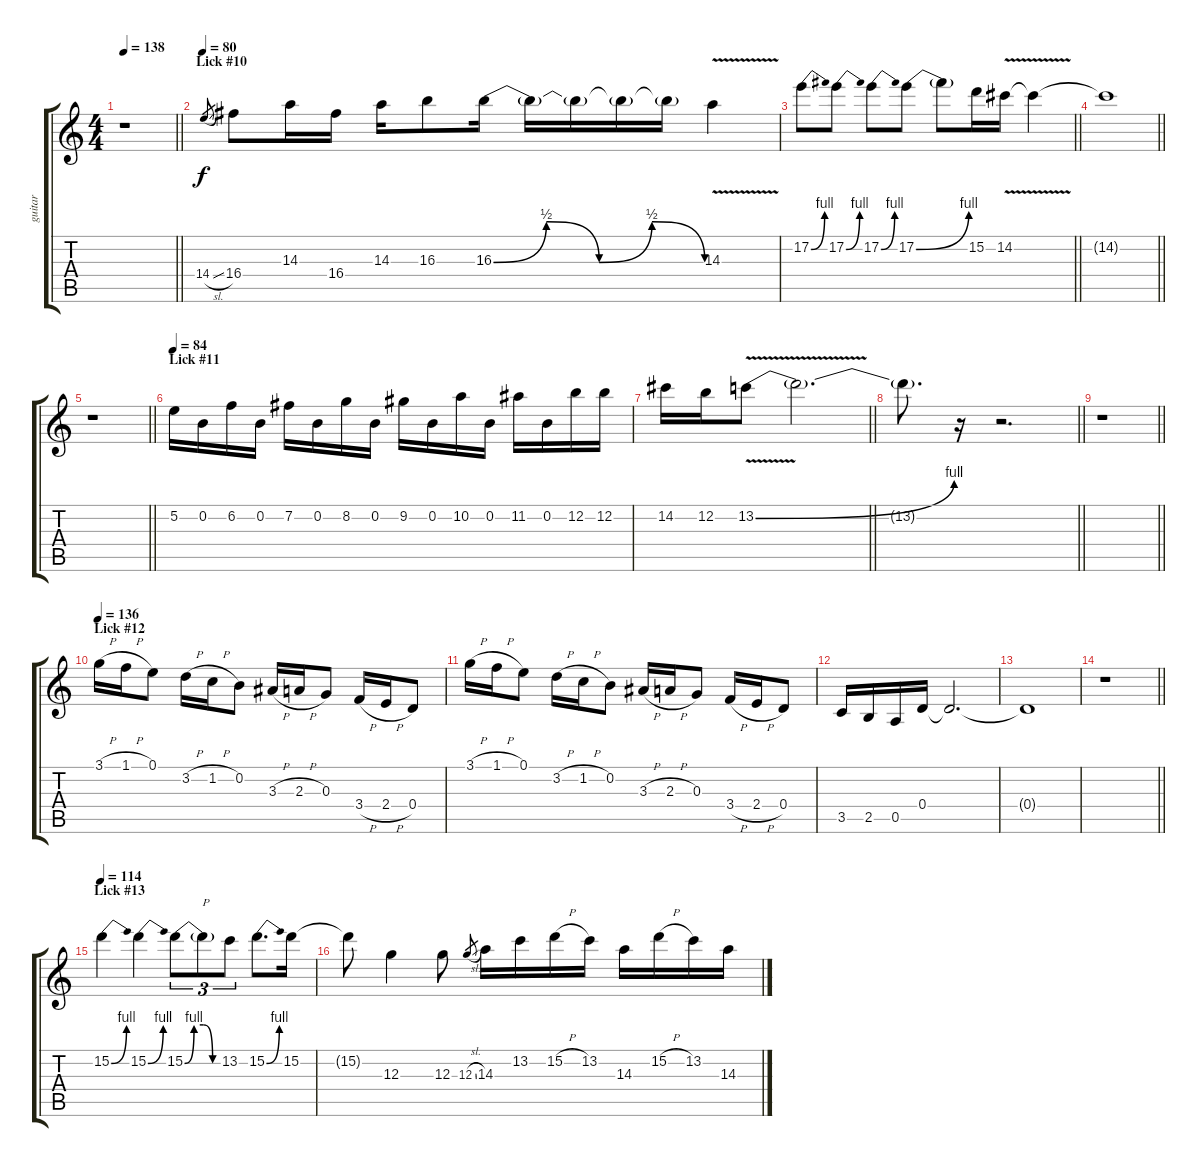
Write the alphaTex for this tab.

\track ("guitar" "guitar") {instrument overdrivenguitar}
\staff {score tabs}
\tuning (E4 B3 G3 D3 A2 E2) {hide}
\ts (4 4)
\tempo 138
\clef g2
\barLineRight lightlight
\ks c
r.1{dy f} |
\section ("" "Lick #10")
\tempo 80
14.4{sl}.8{gr} 16.4.8 14.3.16 16.4.16 14.3.16 16.3.8 16.3{be (custom 0 0 15 2 30 0 45 2 60 0)}.16 16.3{t}.16 16.3{t}.16 16.3{t}.16 16.3{t}.16 14.3{v}.4 |
\barLineRight lightlight
17.2{be (bend 0 0 60 4)}.8 17.2{be (bend 0 0 60 4)}.8 17.2{be (bend 0 0 60 4)}.8 17.2{be (bend 0 0 60 4)}.8 17.2{t}.8 15.2.16 14.2{v}.16 14.2{t}.4 |
\barLineRight lightlight
14.2{t}.1 |
\barLineRight lightlight
r.1 |
\section ("" "Lick #11")
\tempo 84
5.2.16 0.2.16 6.2.16 0.2.16 7.2.16 0.2.16 8.2.16 0.2.16 9.2.16 0.2.16 10.2.16 0.2.16 11.2.16 0.2.16 12.2.16 12.2.16 |
\barLineRight lightlight
14.2.16 12.2.16 13.2{be (bend 0 0 60 4) v}.8 13.2{t}.2{d} |
\barLineRight lightlight
13.2{t}.8{d} r.16 r.2{d} |
\barLineRight lightlight
r.1 |
\section ("" "Lick #12")
\tempo 136
3.1{h}.16 1.1{h}.16 0.1.8 3.2{h}.16 1.2{h}.16 0.2.8 3.3{h}.16 2.3{h}.16 0.3.8 3.4{h}.16 2.4{h}.16 0.4.8 |
3.1{h}.16 1.1{h}.16 0.1.8 3.2{h}.16 1.2{h}.16 0.2.8 3.3{h}.16 2.3{h}.16 0.3.8 3.4{h}.16 2.4{h}.16 0.4.8 |
3.5.16 2.5.16 0.5.16 0.4.16 0.4{t}.2{d} |
0.4{t}.1 |
\barLineRight lightlight
r.1 |
\section ("" "Lick #13")
\tempo 114
15.2{be (bend 0 0 60 4)}.4 15.2{be (bend 0 0 60 4)}.4 15.2{be (custom 0 0 15 4 30 4 45 0 60 0)}.8{tu (3 2)} 15.2{t}.8{tu (3 2) txt "P"} 13.2.8{tu (3 2)} 15.2{be (bend 0 0 60 4)}.8{d} 15.2.16 |
15.2{t}.8 12.3.4 12.3.8 12.3{sl}.8{gr} 14.3.16 13.2.16 15.2{h}.16 13.2.16 14.3.16 15.2{h}.16 13.2.16 14.3.16
